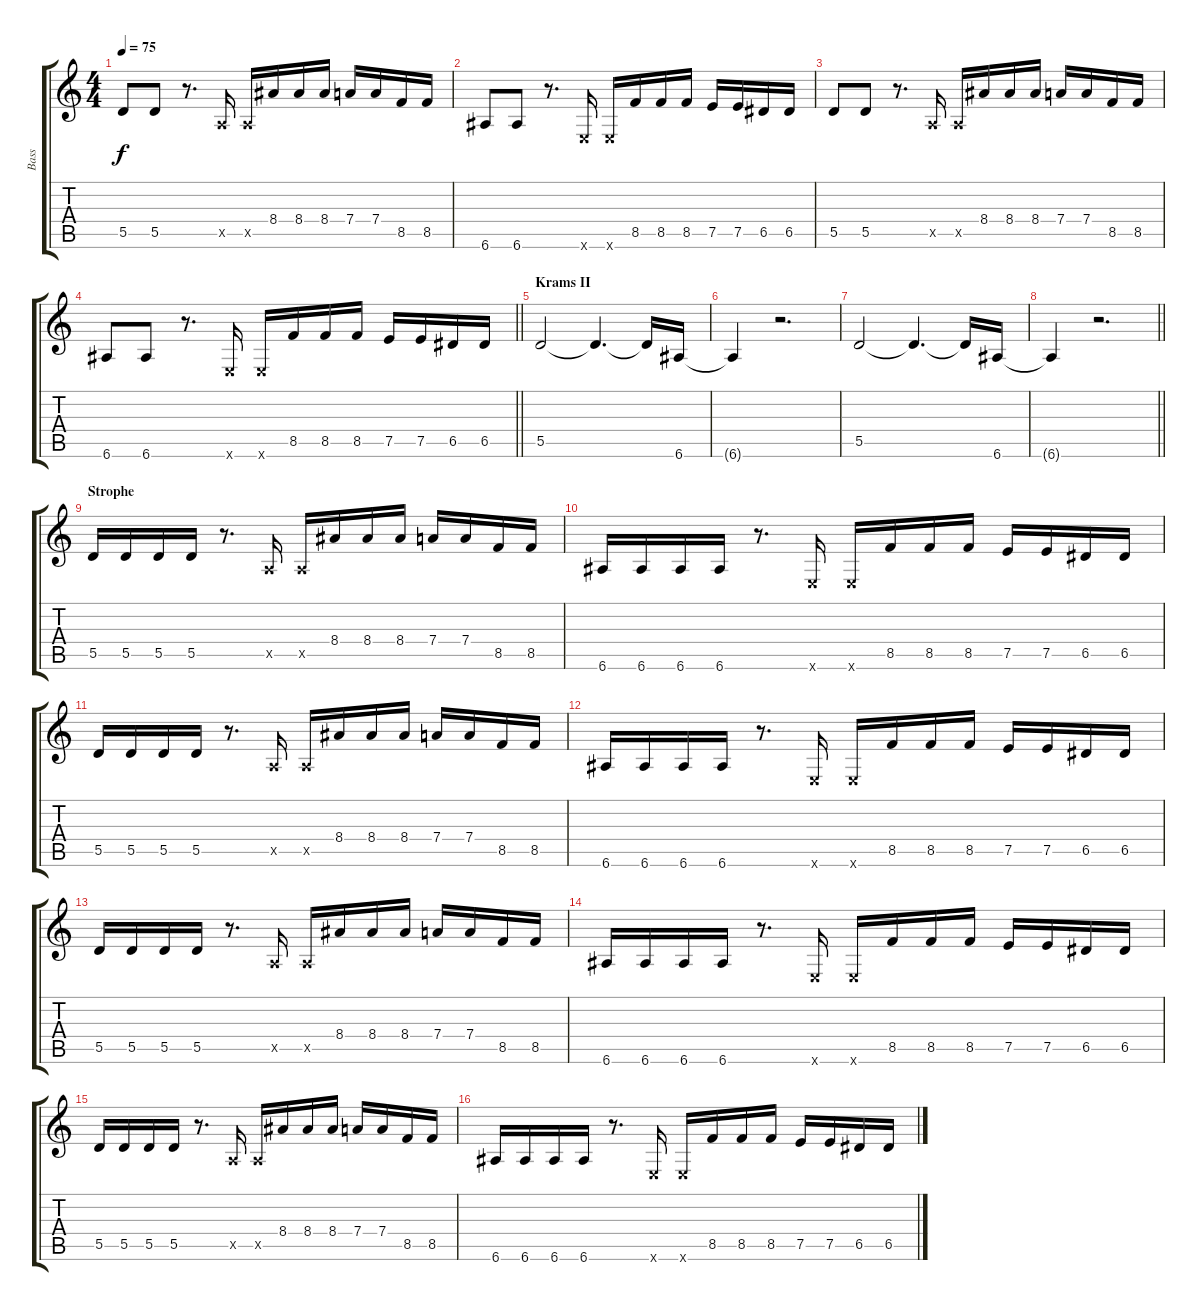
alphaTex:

\track ("Bass" "Bass") {instrument electricbassfinger}
\staff {score tabs}
\tuning (E4 B3 G3 D3 A2 E2) {hide}
\ts (4 4)
\tempo 75
\clef g2
\ks c
5.5{t}.8{dy f} 5.5.8 r.8{d} 0.5{x}.16 0.5{x}.16 8.4.16 8.4.16 8.4.16 7.4.16 7.4.16 8.5.16 8.5.16 |
6.6.8 6.6.8 r.8{d} 0.6{x}.16 0.6{x}.16 8.5.16 8.5.16 8.5.16 7.5.16 7.5.16 6.5.16 6.5.16 |
5.5.8 5.5.8 r.8{d} 0.5{x}.16 0.5{x}.16 8.4.16 8.4.16 8.4.16 7.4.16 7.4.16 8.5.16 8.5.16 |
\barLineRight lightlight
6.6.8 6.6.8 r.8{d} 0.6{x}.16 0.6{x}.16 8.5.16 8.5.16 8.5.16 7.5.16 7.5.16 6.5.16 6.5.16 |
\section ("" "Krams II")
5.5.2 5.5{t}.4{d} 5.5{t}.16 6.6.16 |
6.6{t}.4 r.2{d} |
5.5.2 5.5{t}.4{d} 5.5{t}.16 6.6.16 |
\barLineRight lightlight
6.6{t}.4 r.2{d} |
\section ("" "Strophe")
5.5.16 5.5.16 5.5.16 5.5.16 r.8{d} 0.5{x}.16 0.5{x}.16 8.4.16 8.4.16 8.4.16 7.4.16 7.4.16 8.5.16 8.5.16 |
6.6.16 6.6.16 6.6.16 6.6.16 r.8{d} 0.6{x}.16 0.6{x}.16 8.5.16 8.5.16 8.5.16 7.5.16 7.5.16 6.5.16 6.5.16 |
5.5.16 5.5.16 5.5.16 5.5.16 r.8{d} 0.5{x}.16 0.5{x}.16 8.4.16 8.4.16 8.4.16 7.4.16 7.4.16 8.5.16 8.5.16 |
6.6.16 6.6.16 6.6.16 6.6.16 r.8{d} 0.6{x}.16 0.6{x}.16 8.5.16 8.5.16 8.5.16 7.5.16 7.5.16 6.5.16 6.5.16 |
5.5.16 5.5.16 5.5.16 5.5.16 r.8{d} 0.5{x}.16 0.5{x}.16 8.4.16 8.4.16 8.4.16 7.4.16 7.4.16 8.5.16 8.5.16 |
6.6.16 6.6.16 6.6.16 6.6.16 r.8{d} 0.6{x}.16 0.6{x}.16 8.5.16 8.5.16 8.5.16 7.5.16 7.5.16 6.5.16 6.5.16 |
5.5.16 5.5.16 5.5.16 5.5.16 r.8{d} 0.5{x}.16 0.5{x}.16 8.4.16 8.4.16 8.4.16 7.4.16 7.4.16 8.5.16 8.5.16 |
6.6.16 6.6.16 6.6.16 6.6.16 r.8{d} 0.6{x}.16 0.6{x}.16 8.5.16 8.5.16 8.5.16 7.5.16 7.5.16 6.5.16 6.5.16
